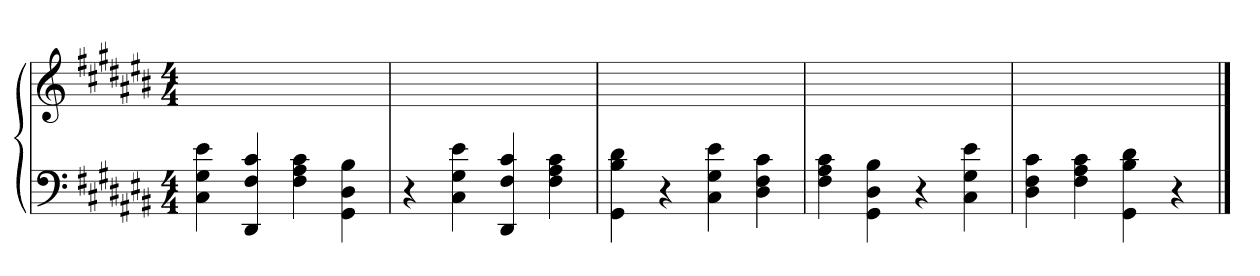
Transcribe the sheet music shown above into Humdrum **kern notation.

**kern	**kern
*part2	*part1
*staff2	*staff1
*clefF4	*clefG2
*k[f#c#g#d#a#e#b#]	*k[f#c#g#d#a#e#b#]
*C#:	*C#:
*M4/4	*M4/4
*MM60	*MM60
=1	=1
4C# 4G# 4e#	1ryy
4DD# 4F# 4c#	.
4F# 4A# 4c#	.
4GG# 4D# 4B#	.
=2	=2
4r	1ryy
4C# 4G# 4e#	.
4DD# 4F# 4c#	.
4F# 4A# 4c#	.
=3	=3
4GG# 4B# 4d#	1ryy
4r	.
4C# 4G# 4e#	.
4D# 4F# 4c#	.
=4	=4
4F# 4A# 4c#	1ryy
4GG# 4D# 4B#	.
4r	.
4C# 4G# 4e#	.
=5	=5
4D# 4F# 4c#	1ryy
4F# 4A# 4c#	.
4GG# 4B# 4d#	.
4r	.
==	==
*-	*-
